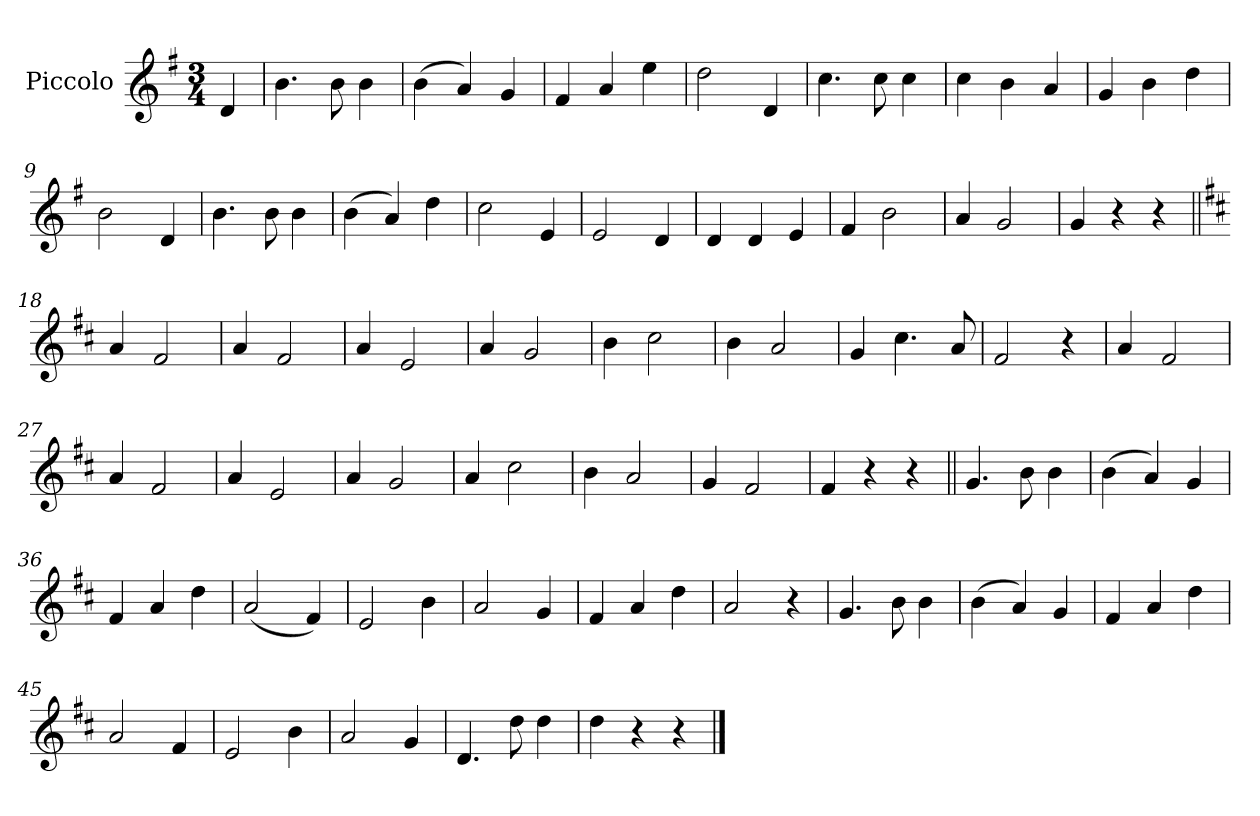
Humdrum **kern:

**kern
*part1
*staff1
*I"Piccolo
*I'Picc
*clefG2
*ITrd-7c-12
*k[f#]
*G:
*M3/4
=1
4dd/
=2
4.bb\
8bb\
4bb\
=3
(>4bb\
4aa/)
4gg/
=4
4ff#/
4aa/
4eee\
=5
2ddd\
4dd/
=6
4.ccc\
8ccc\
4ccc\
=7
4ccc\
4bb\
4aa/
=8
4gg/
4bb\
4ddd\
=9
2bb\
4dd/
=10
4.bb\
8bb\
4bb\
=11
(>4bb\
4aa/)
4ddd\
=12
2ccc\
4ee/
=13
2ee/
4dd/
=14
4dd/
4dd/
4ee/
!!LO:LB:g=z
=15
4ff#/
2bb\
=16
4aa/
2gg/
=17
4gg/
4r
4r
=18||
*k[f#c#]
*D:
4aa/
2ff#/
=19
4aa/
2ff#/
=20
4aa/
2ee/
=21
4aa/
2gg/
=22
4bb\
2ccc#\
=23
4bb\
2aa/
=24
4gg/
4.ccc#\
8aa/
=25
2ff#/
4r
=26
4aa/
2ff#/
=27
4aa/
2ff#/
=28
4aa/
2ee/
=29
4aa/
2gg/
!!LO:LB:g=z
=30
4aa/
2ccc#\
=31
4bb\
2aa/
=32
4gg/
2ff#/
=33
4ff#/
4r
4r
=34||
4.gg/
8bb\
4bb\
=35
(>4bb\
4aa/)
4gg/
=36
4ff#/
4aa/
4ddd\
=37
(<2aa/
4ff#/)
=38
2ee/
4bb\
=39
2aa/
4gg/
=40
4ff#/
4aa/
4ddd\
=41
2aa/
4r
=42
4.gg/
8bb\
4bb\
=43
(>4bb\
4aa/)
4gg/
!!LO:LB:g=z
=44
4ff#/
4aa/
4ddd\
=45
2aa/
4ff#/
=46
2ee/
4bb\
=47
2aa/
4gg/
=48
4.dd/
8ddd\
4ddd\
=49
4ddd\
4r
4r
==
*-
